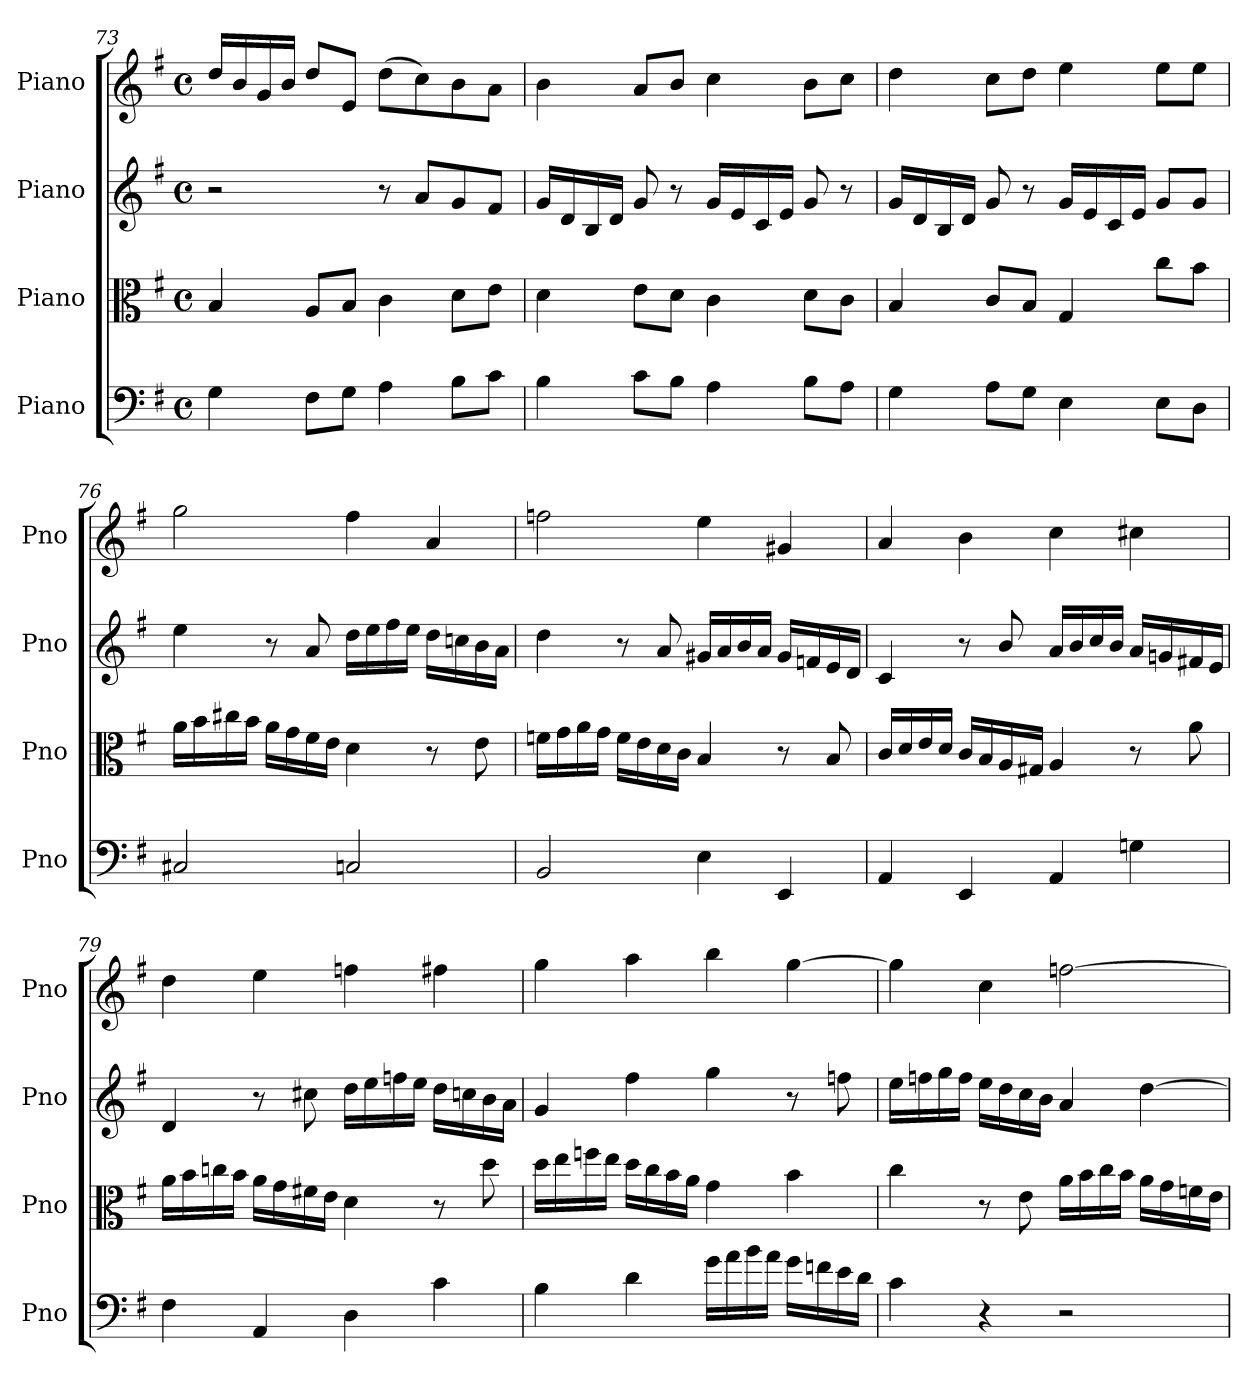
**kern	**kern	**kern	**kern
*part4	*part3	*part2	*part1
*staff4	*staff3	*staff2	*staff1
*I"Piano	*I"Piano	*I"Piano	*I"Piano
*I'Pno	*I'Pno	*I'Pno	*I'Pno
*clefF4	*clefC3	*clefG2	*clefG2
*k[f#]	*k[f#]	*k[f#]	*k[f#]
*M4/4	*M4/4	*M4/4	*M4/4
*met(c)	*met(c)	*met(c)	*met(c)
=73	=73	=73	=73
4G\	4B/	2r	16dd/LL
.	.	.	16b/
.	.	.	16g/
.	.	.	16b/JJ
8F#\L	8A/L	.	8dd/L
8G\J	8B/J	.	8e/J
4A\	4c\	8r	(8dd\L
.	.	8a/L	8cc\)
8B\L	8d\L	8g/	8b\
8c\J	8e\J	8f#/J	8a\J
=74	=74	=74	=74
4B\	4d\	16g/LL	4b\
.	.	16d/	.
.	.	16B/	.
.	.	16d/JJ	.
8c\L	8e\L	8g/	8a/L
8B\J	8d\J	8r	8b/J
4A\	4c\	16g/LL	4cc\
.	.	16e/	.
.	.	16c/	.
.	.	16e/JJ	.
8B\L	8d\L	8g/	8b\L
8A\J	8c\J	8r	8cc\J
=75	=75	=75	=75
4G\	4B/	16g/LL	4dd\
.	.	16d/	.
.	.	16B/	.
.	.	16d/JJ	.
8A\L	8c/L	8g/	8cc\L
8G\J	8B/J	8r	8dd\J
4E\	4G/	16g/LL	4ee\
.	.	16e/	.
.	.	16c/	.
.	.	16e/JJ	.
8E\L	8cc\L	8g/L	8ee\L
8D\J	8b\J	8g/J	8ee\J
!!LO:LB:g=z
=76	=76	=76	=76
2C#X/	16a\LL	4ee\	2gg\
.	16b\	.	.
.	16cc#X\	.	.
.	16b\JJ	.	.
.	16a\LL	8r	.
.	16g\	.	.
.	16f#\	8a/	.
.	16e\JJ	.	.
2Cn/	4d\	16dd\LL	4ff#\
.	.	16ee\	.
.	.	16ff#\	.
.	.	16ee\JJ	.
.	8r	16dd\LL	4a/
.	.	16ccn\	.
.	8e\	16b\	.
.	.	16a\JJ	.
=77	=77	=77	=77
2BB/	16fn\LL	4dd\	2ffn\
.	16g\	.	.
.	16a\	.	.
.	16g\JJ	.	.
.	16f\LL	8r	.
.	16e\	.	.
.	16d\	8a/	.
.	16c\JJ	.	.
4E\	4B/	16g#X/LL	4ee\
.	.	16a/	.
.	.	16b/	.
.	.	16a/JJ	.
4EE/	8r	16g#/LL	4g#X/
.	.	16fn/	.
.	8B/	16e/	.
.	.	16d/JJ	.
=78	=78	=78	=78
4AA/	16c/LL	4c/	4a/
.	16d/	.	.
.	16e/	.	.
.	16d/JJ	.	.
4EE/	16c/LL	8r	4b\
.	16B/	.	.
.	16A/	8b/	.
.	16G#X/JJ	.	.
4AA/	4A/	16a/LL	4cc\
.	.	16b/	.
.	.	16cc/	.
.	.	16b/JJ	.
4Gn\	8r	16a/LL	4cc#X\
.	.	16gn/	.
.	8a\	16f#X/	.
.	.	16e/JJ	.
!!LO:PB:g=z
=79	=79	=79	=79
4F#\	16a\LL	4d/	4dd\
.	16b\	.	.
.	16ccn\	.	.
.	16b\JJ	.	.
4AA/	16a\LL	8r	4ee\
.	16g\	.	.
.	16f#X\	8cc#X\	.
.	16e\JJ	.	.
4D\	4d\	16dd\LL	4ffn\
.	.	16ee\	.
.	.	16ffn\	.
.	.	16ee\JJ	.
4c\	8r	16dd\LL	4ff#X\
.	.	16ccn\	.
.	8dd\	16b\	.
.	.	16a\JJ	.
!!LO:LB:g=z
=80	=80	=80	=80
4B\	16dd\LL	4g/	4gg\
.	16ee\	.	.
.	16ffn\	.	.
.	16ee\JJ	.	.
4d\	16dd\LL	4ff#\	4aa\
.	16cc\	.	.
.	16b\	.	.
.	16a\JJ	.	.
16g\LL	4g\	4gg\	4bb\
16a\	.	.	.
16b\	.	.	.
16a\JJ	.	.	.
16g\LL	4b\	8r	[4gg\
16fn\	.	.	.
16e\	.	8ffn\	.
16d\JJ	.	.	.
=81	=81	=81	=81
4c\	4cc\	16ee\LL	4gg\]
.	.	16ffn\	.
.	.	16gg\	.
.	.	16ff\JJ	.
4r	8r	16ee\LL	4cc\
.	.	16dd\	.
.	8e\	16cc\	.
.	.	16b\JJ	.
2r	16a\LL	4a/	[2ffn\
.	16b\	.	.
.	16cc\	.	.
.	16b\JJ	.	.
.	16a\LL	[4dd\	.
.	16g\	.	.
.	16fn\	.	.
.	16e\JJ	.	.
=	=	=	=
*-	*-	*-	*-
